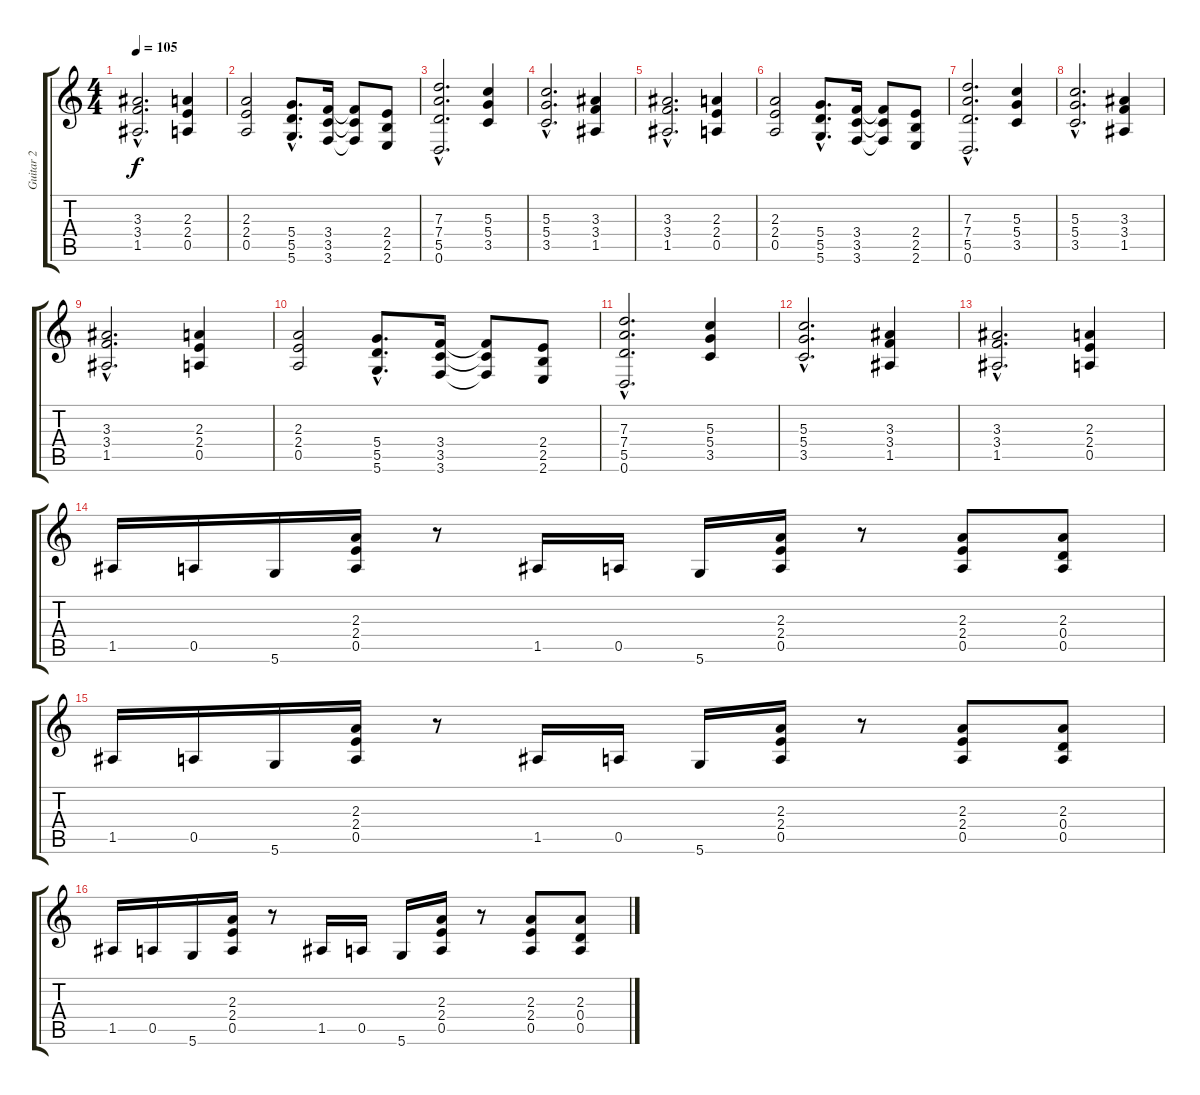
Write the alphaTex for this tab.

\track ("Guitar 2" "Guitar 2") {instrument distortionguitar}
\staff {score tabs}
\tuning (E4 B3 G3 D3 A2 D2) {hide}
\ts (4 4)
\tempo 105
\clef g2
\ks c
(3.3{hac} 3.4{hac} 1.5{hac}).2{d dy f} (2.3 2.4 0.5).4 |
(2.3 2.4 0.5).2 (5.4{hac} 5.5{hac} 5.6{hac}).8{d} (3.4 3.5 3.6).16 (3.4{t} 3.5{t} 3.6{t}).8 (2.4 2.5 2.6).8 |
(7.3{hac} 7.4{hac} 5.5{hac} 0.6{hac}).2{d} (5.3 5.4 3.5).4 |
(5.3{hac} 5.4{hac} 3.5{hac}).2{d} (3.3 3.4 1.5).4 |
(3.3{hac} 3.4{hac} 1.5{hac}).2{d} (2.3 2.4 0.5).4 |
(2.3 2.4 0.5).2 (5.4{hac} 5.5{hac} 5.6{hac}).8{d} (3.4 3.5 3.6).16 (3.4{t} 3.5{t} 3.6{t}).8 (2.4 2.5 2.6).8 |
(7.3{hac} 7.4{hac} 5.5{hac} 0.6{hac}).2{d} (5.3 5.4 3.5).4 |
(5.3{hac} 5.4{hac} 3.5{hac}).2{d} (3.3 3.4 1.5).4 |
(3.3{hac} 3.4{hac} 1.5{hac}).2{d} (2.3 2.4 0.5).4 |
(2.3 2.4 0.5).2 (5.4{hac} 5.5{hac} 5.6{hac}).8{d} (3.4 3.5 3.6).16 (3.4{t} 3.5{t} 3.6{t}).8 (2.4 2.5 2.6).8 |
(7.3{hac} 7.4{hac} 5.5{hac} 0.6{hac}).2{d} (5.3 5.4 3.5).4 |
(5.3{hac} 5.4{hac} 3.5{hac}).2{d} (3.3 3.4 1.5).4 |
(3.3{hac} 3.4{hac} 1.5{hac}).2{d} (2.3 2.4 0.5).4 |
1.5.16 0.5.16 5.6.16 (2.3 2.4 0.5).16 r.8 1.5.16 0.5.16 5.6.16 (2.3 2.4 0.5).16 r.8 (2.3 2.4 0.5).8 (2.3 0.4 0.5).8 |
1.5.16 0.5.16 5.6.16 (2.3 2.4 0.5).16 r.8 1.5.16 0.5.16 5.6.16 (2.3 2.4 0.5).16 r.8 (2.3 2.4 0.5).8 (2.3 0.4 0.5).8 |
1.5.16 0.5.16 5.6.16 (2.3 2.4 0.5).16 r.8 1.5.16 0.5.16 5.6.16 (2.3 2.4 0.5).16 r.8 (2.3 2.4 0.5).8 (2.3 0.4 0.5).8
